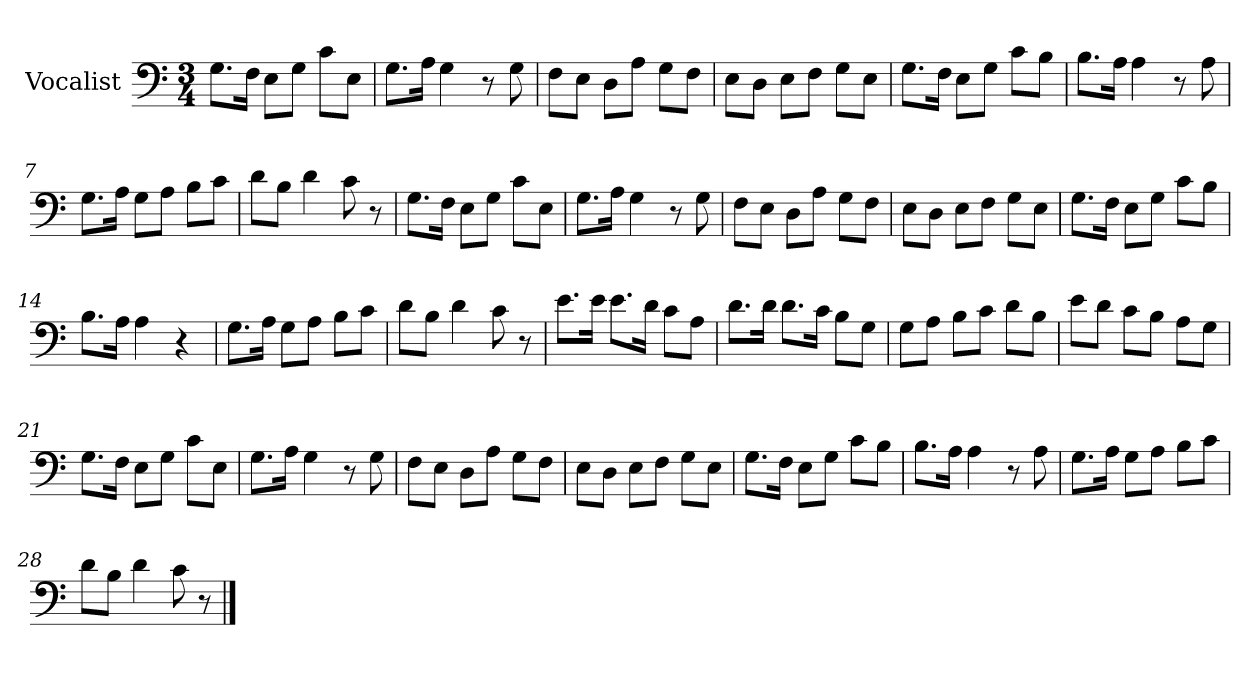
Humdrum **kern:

**kern
*part1
*staff1
*I"Vocalist
*k[]
*C:
*M3/4
=1
8.GL
16FJk
8EL
8GJ
8cL
8EJ
=2
8.GL
16AJk
4G
8r
8G
=3
8FL
8EJ
8DL
8AJ
8GL
8FJ
=4
8EL
8DJ
8EL
8FJ
8GL
8EJ
=5
8.GL
16FJk
8EL
8GJ
8cL
8BJ
=6
8.BL
16AJk
4A
8r
8A
=7
8.GL
16AJk
8GL
8AJ
8BL
8cJ
=8
8dL
8BJ
4d
8c
8r
=9
8.GL
16FJk
8EL
8GJ
8cL
8EJ
=10
8.GL
16AJk
4G
8r
8G
=11
8FL
8EJ
8DL
8AJ
8GL
8FJ
=12
8EL
8DJ
8EL
8FJ
8GL
8EJ
=13
8.GL
16FJk
8EL
8GJ
8cL
8BJ
=14
8.BL
16AJk
4A
4r
=15
8.GL
16AJk
8GL
8AJ
8BL
8cJ
=16
8dL
8BJ
4d
8c
8r
=17
8.eL
16eJk
8.eL
16dJk
8cL
8AJ
=18
8.dL
16dJk
8.dL
16cJk
8BL
8GJ
=19
8GL
8AJ
8BL
8cJ
8dL
8BJ
=20
8eL
8dJ
8cL
8BJ
8AL
8GJ
=21
8.GL
16FJk
8EL
8GJ
8cL
8EJ
=22
8.GL
16AJk
4G
8r
8G
=23
8FL
8EJ
8DL
8AJ
8GL
8FJ
=24
8EL
8DJ
8EL
8FJ
8GL
8EJ
=25
8.GL
16FJk
8EL
8GJ
8cL
8BJ
=26
8.BL
16AJk
4A
8r
8A
=27
8.GL
16AJk
8GL
8AJ
8BL
8cJ
=28
8dL
8BJ
4d
8c
8r
==
*-
